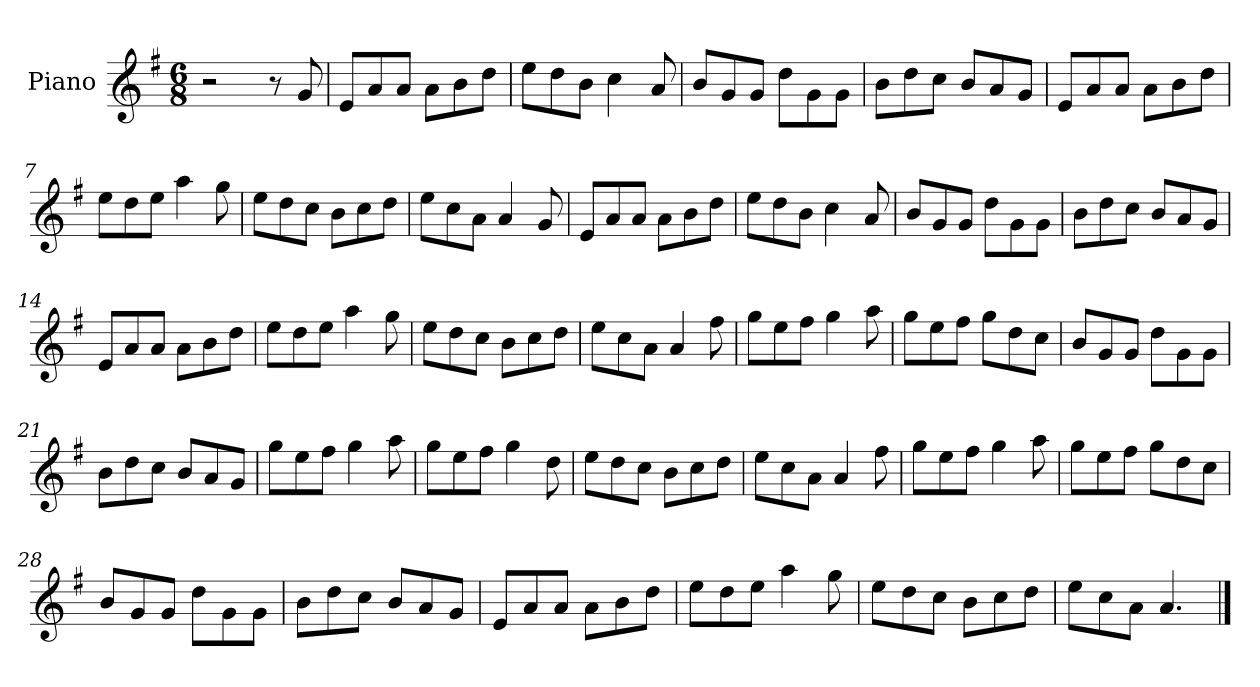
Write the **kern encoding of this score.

**kern
*part1
*staff1
*I"Piano
*I'Pno
*clefG2
*k[f#]
*M6/8
=1
2r
8r
8g/
=2
8e/L
8a/
8a/J
8a\L
8b\
8dd\J
=3
8ee\L
8dd\
8b\J
4cc\
8a/
=4
8b/L
8g/
8g/J
8dd\L
8g\
8g\J
=5
8b\L
8dd\
8cc\J
8b/L
8a/
8g/J
=6
8e/L
8a/
8a/J
8a\L
8b\
8dd\J
=7
8ee\L
8dd\
8ee\J
4aa\
8gg\
=8
8ee\L
8dd\
8cc\J
8b\L
8cc\
8dd\J
=9
8ee\L
8cc\
8a\J
4a/
8g/
=10
8e/L
8a/
8a/J
8a\L
8b\
8dd\J
=11
8ee\L
8dd\
8b\J
4cc\
8a/
=12
8b/L
8g/
8g/J
8dd\L
8g\
8g\J
=13
8b\L
8dd\
8cc\J
8b/L
8a/
8g/J
=14
8e/L
8a/
8a/J
8a\L
8b\
8dd\J
=15
8ee\L
8dd\
8ee\J
4aa\
8gg\
=16
8ee\L
8dd\
8cc\J
8b\L
8cc\
8dd\J
=17
8ee\L
8cc\
8a\J
4a/
8ff#\
=18
8gg\L
8ee\
8ff#\J
4gg\
8aa\
=19
8gg\L
8ee\
8ff#\J
8gg\L
8dd\
8cc\J
=20
8b/L
8g/
8g/J
8dd\L
8g\
8g\J
=21
8b\L
8dd\
8cc\J
8b/L
8a/
8g/J
=22
8gg\L
8ee\
8ff#\J
4gg\
8aa\
=23
8gg\L
8ee\
8ff#\J
4gg\
8dd\
=24
8ee\L
8dd\
8cc\J
8b\L
8cc\
8dd\J
=25
8ee\L
8cc\
8a\J
4a/
8ff#\
=26
8gg\L
8ee\
8ff#\J
4gg\
8aa\
=27
8gg\L
8ee\
8ff#\J
8gg\L
8dd\
8cc\J
=28
8b/L
8g/
8g/J
8dd\L
8g\
8g\J
=29
8b\L
8dd\
8cc\J
8b/L
8a/
8g/J
=30
8e/L
8a/
8a/J
8a\L
8b\
8dd\J
=31
8ee\L
8dd\
8ee\J
4aa\
8gg\
=32
8ee\L
8dd\
8cc\J
8b\L
8cc\
8dd\J
=33
8ee\L
8cc\
8a\J
4.a/
==
*-
